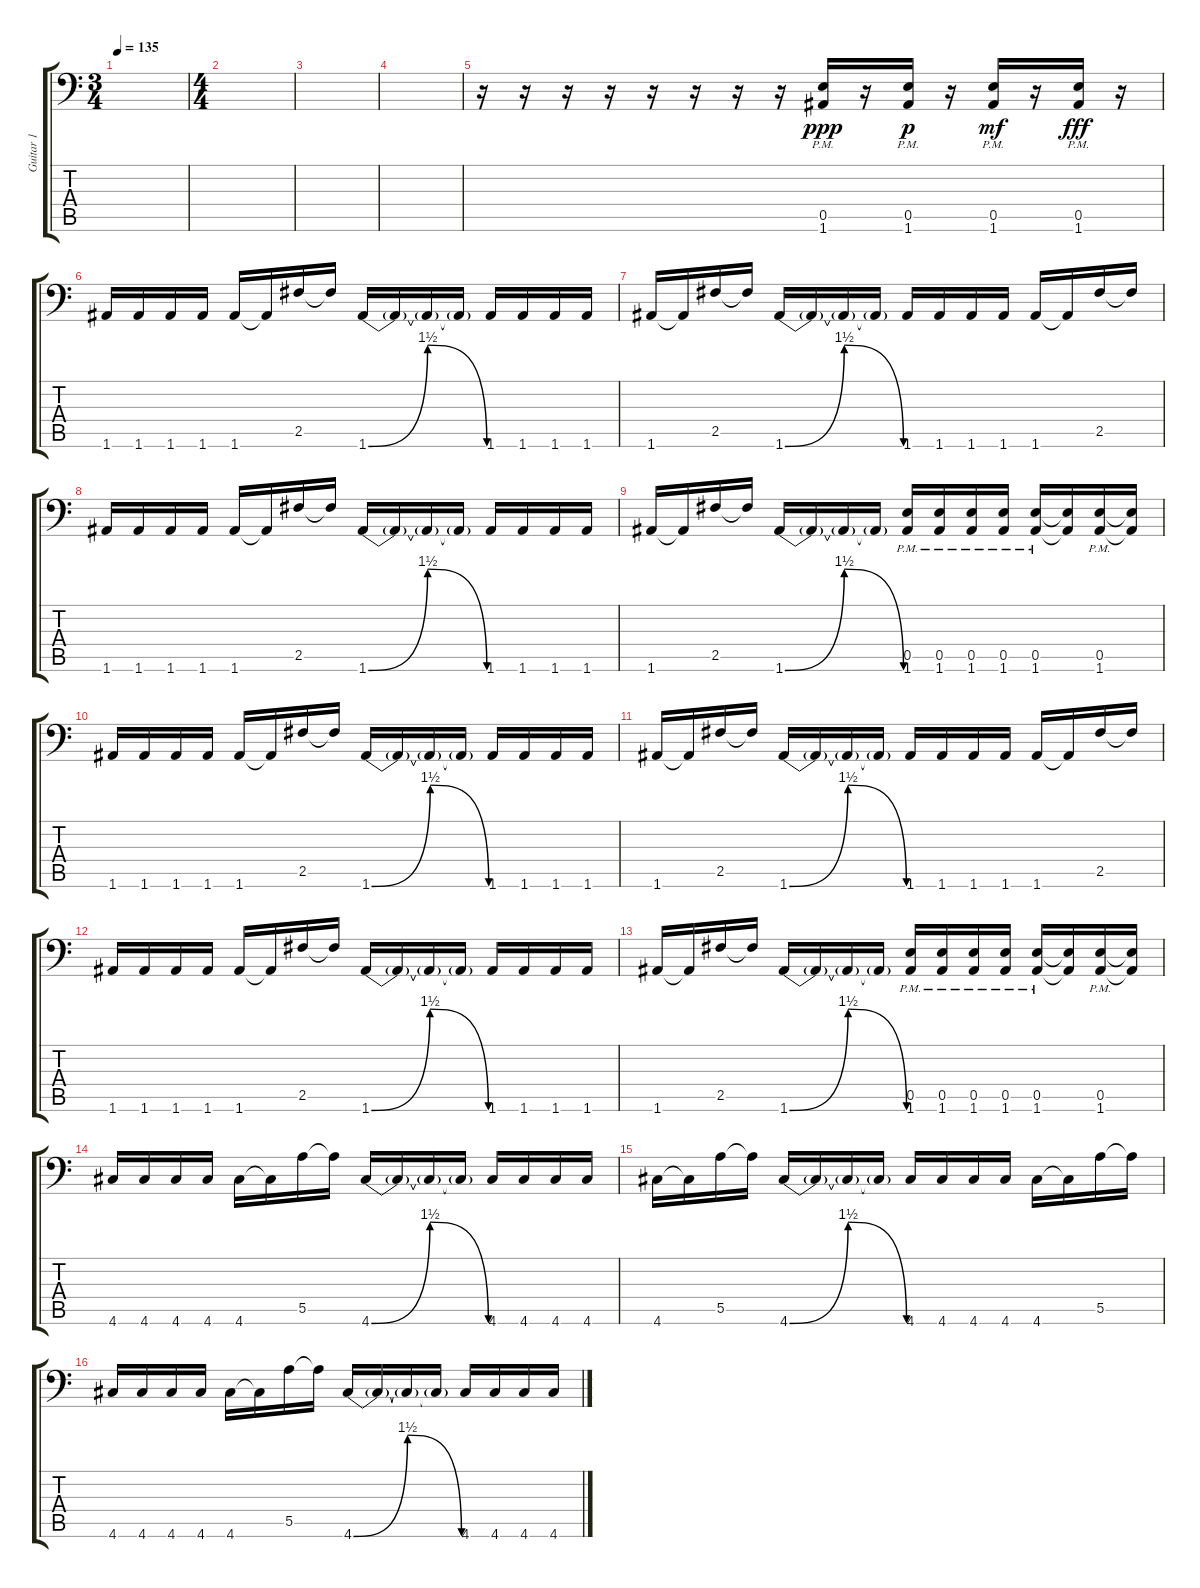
\track ("Guitar 1" "Guitar 1") {instrument distortionguitar}
\staff {score tabs}
\tuning (B3 Gb3 D3 A2 E2 A1) {hide}
\ts (3 4)
\tempo 135
\clef f4
\ks c
|
\ts (4 4)
|
|
|
r.16 r.16 r.16 r.16 r.16 r.16 r.16 r.16 (0.5{pm} 1.6).16{dy ppp} r.16 (0.5{pm} 1.6).16{dy p} r.16 (0.5{pm} 1.6).16{dy mf} r.16 (0.5{pm} 1.6).16{dy fff} r.16 |
1.6.16 1.6.16 1.6.16 1.6.16 1.6.16 1.6{t}.16 2.5.16 2.5{t}.16 1.6{be (bendrelease 0 0 10 6 10 6 60 0)}.16 1.6{t}.16 1.6{t}.16 1.6{t}.16 1.6.16 1.6.16 1.6.16 1.6.16 |
1.6.16 1.6{t}.16 2.5.16 2.5{t}.16 1.6{be (bendrelease 0 0 10 6 10 6 60 0)}.16 1.6{t}.16 1.6{t}.16 1.6{t}.16 1.6.16 1.6.16 1.6.16 1.6.16 1.6.16 1.6{t}.16 2.5.16 2.5{t}.16 |
1.6.16 1.6.16 1.6.16 1.6.16 1.6.16 1.6{t}.16 2.5.16 2.5{t}.16 1.6{be (bendrelease 0 0 10 6 10 6 60 0)}.16 1.6{t}.16 1.6{t}.16 1.6{t}.16 1.6.16 1.6.16 1.6.16 1.6.16 |
1.6.16 1.6{t}.16 2.5.16 2.5{t}.16 1.6{be (bendrelease 0 0 10 6 10 6 60 0)}.16 1.6{t}.16 1.6{t}.16 1.6{t}.16 (0.5{pm} 1.6).16 (0.5{pm} 1.6).16 (0.5{pm} 1.6).16 (0.5{pm} 1.6).16 (0.5{pm} 1.6).16 (0.5{t} 1.6{t}).16 (0.5{pm} 1.6).16 (0.5{t} 1.6{t}).16 |
1.6.16 1.6.16 1.6.16 1.6.16 1.6.16 1.6{t}.16 2.5.16 2.5{t}.16 1.6{be (bendrelease 0 0 10 6 10 6 60 0)}.16 1.6{t}.16 1.6{t}.16 1.6{t}.16 1.6.16 1.6.16 1.6.16 1.6.16 |
1.6.16 1.6{t}.16 2.5.16 2.5{t}.16 1.6{be (bendrelease 0 0 10 6 10 6 60 0)}.16 1.6{t}.16 1.6{t}.16 1.6{t}.16 1.6.16 1.6.16 1.6.16 1.6.16 1.6.16 1.6{t}.16 2.5.16 2.5{t}.16 |
1.6.16 1.6.16 1.6.16 1.6.16 1.6.16 1.6{t}.16 2.5.16 2.5{t}.16 1.6{be (bendrelease 0 0 10 6 10 6 60 0)}.16 1.6{t}.16 1.6{t}.16 1.6{t}.16 1.6.16 1.6.16 1.6.16 1.6.16 |
1.6.16 1.6{t}.16 2.5.16 2.5{t}.16 1.6{be (bendrelease 0 0 10 6 10 6 60 0)}.16 1.6{t}.16 1.6{t}.16 1.6{t}.16 (0.5{pm} 1.6).16 (0.5{pm} 1.6).16 (0.5{pm} 1.6).16 (0.5{pm} 1.6).16 (0.5{pm} 1.6).16 (0.5{t} 1.6{t}).16 (0.5{pm} 1.6).16 (0.5{t} 1.6{t}).16 |
4.6.16 4.6.16 4.6.16 4.6.16 4.6.16 4.6{t}.16 5.5.16 5.5{t}.16 4.6{be (bendrelease 0 0 10 6 10 6 60 0)}.16 4.6{t}.16 4.6{t}.16 4.6{t}.16 4.6.16 4.6.16 4.6.16 4.6.16 |
4.6.16 4.6{t}.16 5.5.16 5.5{t}.16 4.6{be (bendrelease 0 0 10 6 10 6 60 0)}.16 4.6{t}.16 4.6{t}.16 4.6{t}.16 4.6.16 4.6.16 4.6.16 4.6.16 4.6.16 4.6{t}.16 5.5.16 5.5{t}.16 |
4.6.16 4.6.16 4.6.16 4.6.16 4.6.16 4.6{t}.16 5.5.16 5.5{t}.16 4.6{be (bendrelease 0 0 10 6 10 6 60 0)}.16 4.6{t}.16 4.6{t}.16 4.6{t}.16 4.6.16 4.6.16 4.6.16 4.6.16
